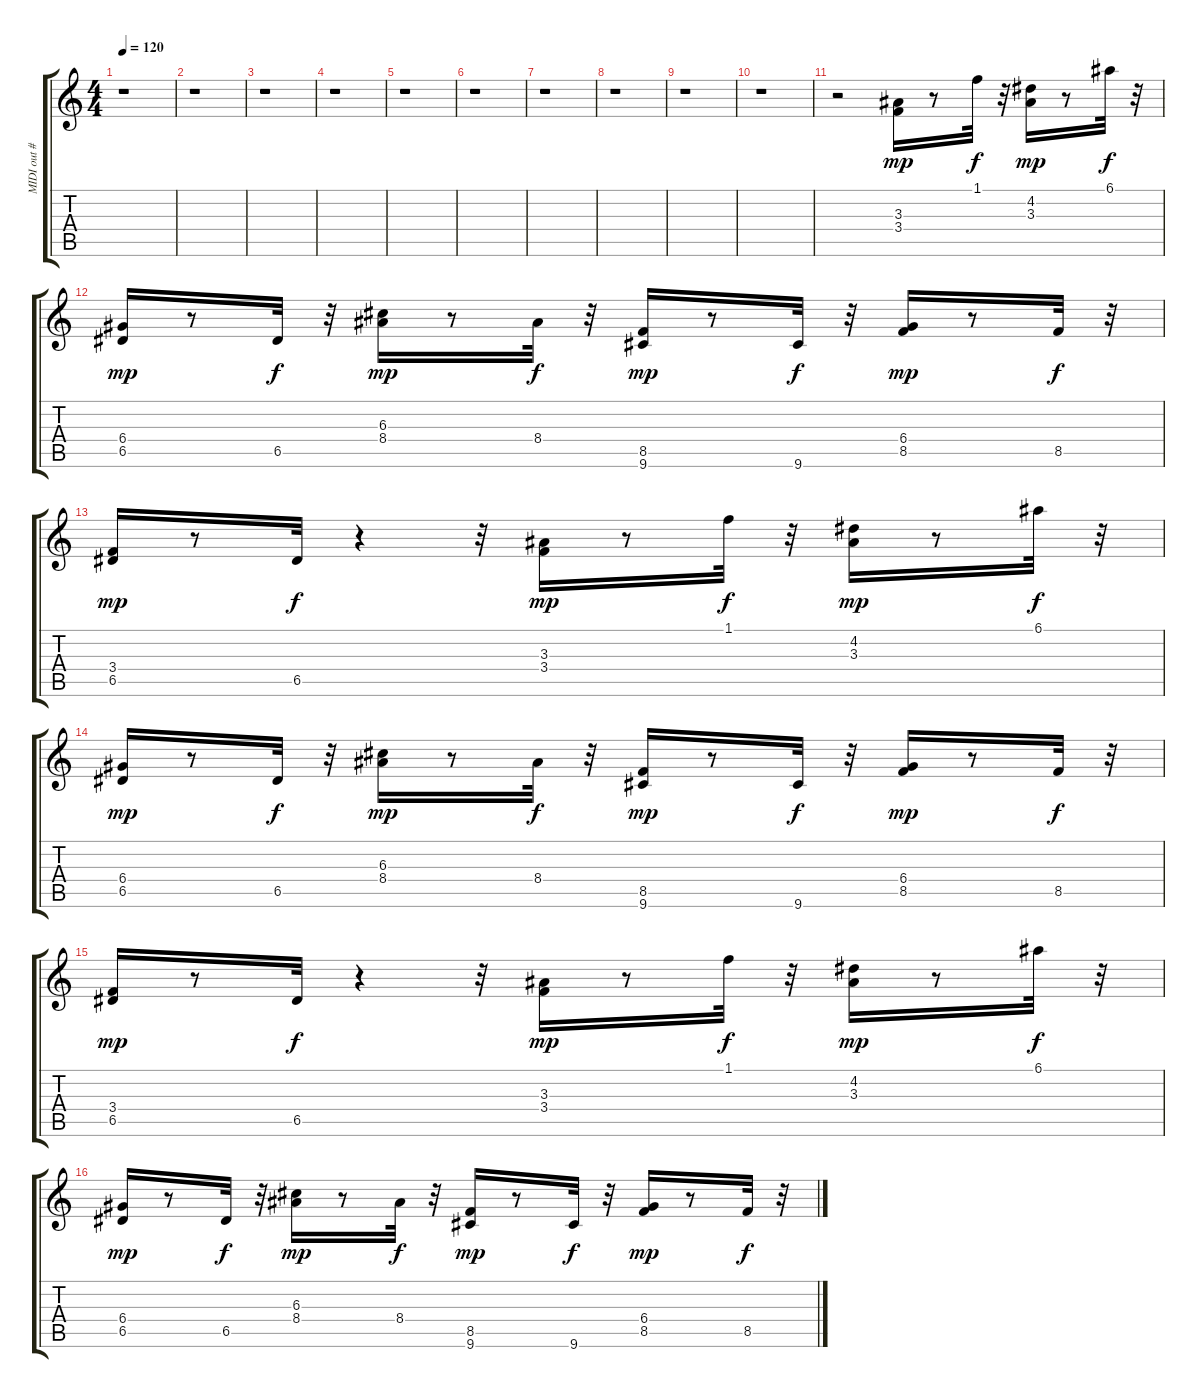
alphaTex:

\track ("MIDI out #4" "MIDI out #") {instrument contrabass}
\staff {score tabs}
\tuning (E4 B3 G3 D3 A2 E2) {hide}
\ts (4 4)
\tempo 120
\clef g2
\ks c
r.1{dy f} |
r.1 |
r.1 |
r.1 |
r.1 |
r.1 |
r.1 |
r.1 |
r.1 |
r.1 |
r.2 (3.3 3.4).16{dy mp} r.8 1.1.32{dy f} r.32 (4.2 3.3).16{dy mp} r.8 6.1.32{dy f} r.32 |
(6.4 6.5).16{dy mp} r.8 6.5.32{dy f} r.32 (6.3 8.4).16{dy mp} r.8 8.4.32{dy f} r.32 (8.5 9.6).16{dy mp} r.8 9.6.32{dy f} r.32 (6.4 8.5).16{dy mp} r.8 8.5.32{dy f} r.32 |
(3.4 6.5).16{dy mp} r.8 6.5.32{dy f} r.4 r.32 (3.3 3.4).16{dy mp} r.8 1.1.32{dy f} r.32 (4.2 3.3).16{dy mp} r.8 6.1.32{dy f} r.32 |
(6.4 6.5).16{dy mp} r.8 6.5.32{dy f} r.32 (6.3 8.4).16{dy mp} r.8 8.4.32{dy f} r.32 (8.5 9.6).16{dy mp} r.8 9.6.32{dy f} r.32 (6.4 8.5).16{dy mp} r.8 8.5.32{dy f} r.32 |
(3.4 6.5).16{dy mp} r.8 6.5.32{dy f} r.4 r.32 (3.3 3.4).16{dy mp} r.8 1.1.32{dy f} r.32 (4.2 3.3).16{dy mp} r.8 6.1.32{dy f} r.32 |
(6.4 6.5).16{dy mp} r.8 6.5.32{dy f} r.32 (6.3 8.4).16{dy mp} r.8 8.4.32{dy f} r.32 (8.5 9.6).16{dy mp} r.8 9.6.32{dy f} r.32 (6.4 8.5).16{dy mp} r.8 8.5.32{dy f} r.32
